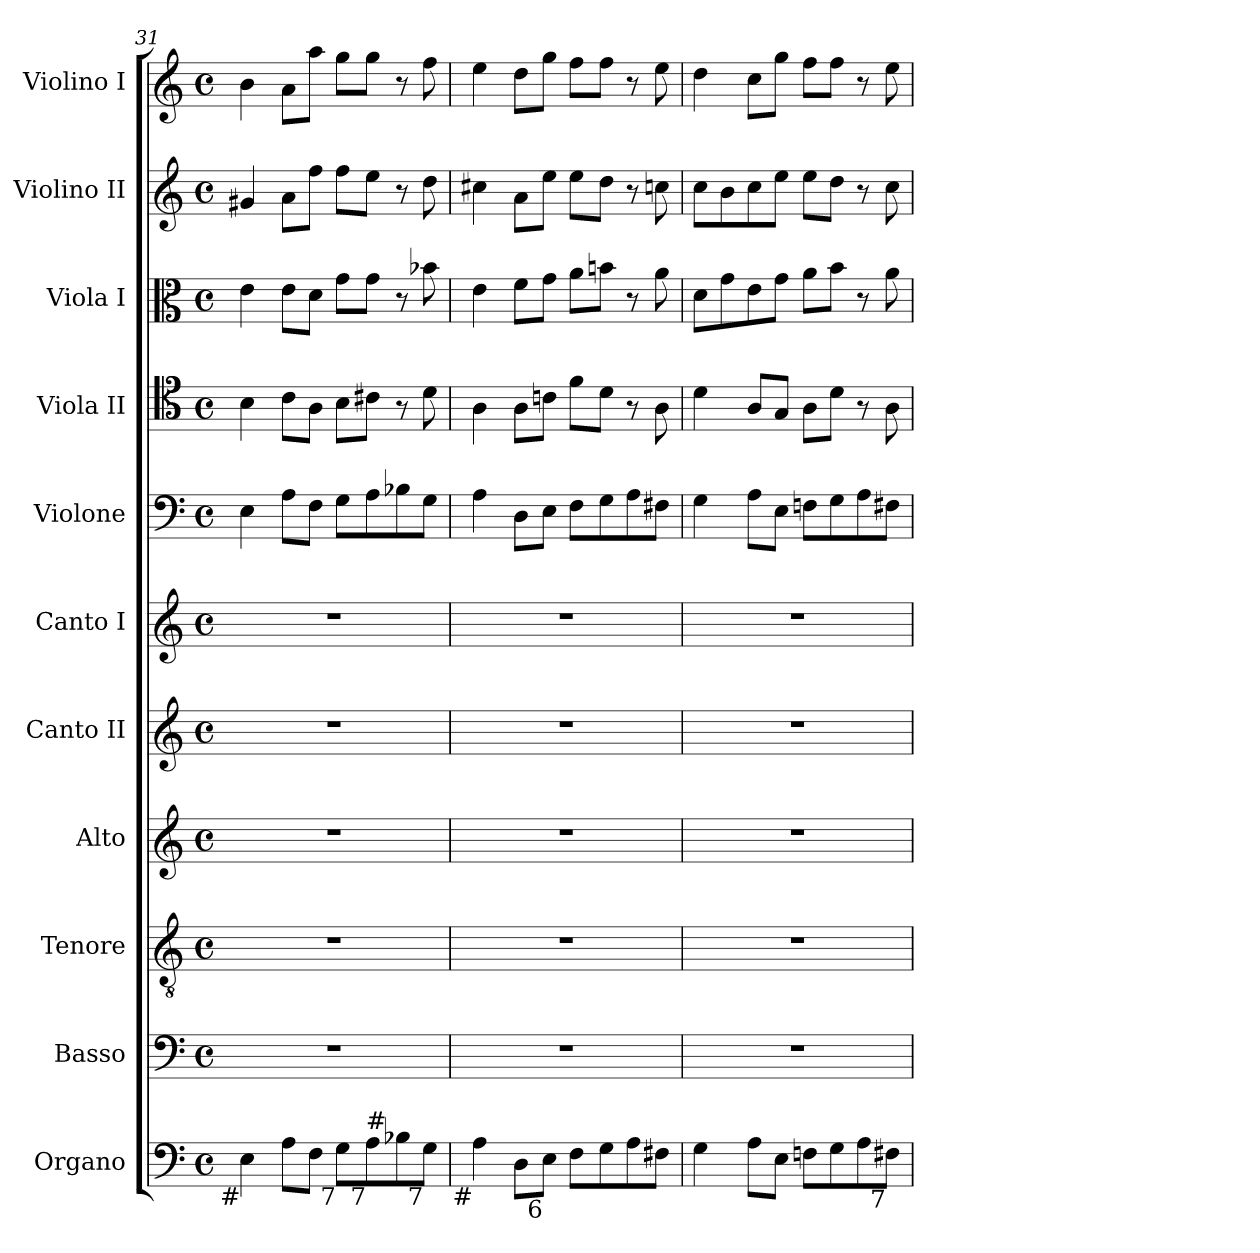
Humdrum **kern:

**kern	**kern	**kern	**kern	**kern	**kern	**kern	**kern	**kern	**kern	**kern
*part11	*part10	*part9	*part8	*part7	*part6	*part5	*part4	*part3	*part2	*part1
*staff11	*staff10	*staff9	*staff8	*staff7	*staff6	*staff5	*staff4	*staff3	*staff2	*staff1
*I"Organo	*I"Basso	*I"Tenore	*I"Alto	*I"Canto II	*I"Canto I	*I"Violone	*I"Viola II	*I"Viola I	*I"Violino II	*I"Violino I
*I'Org.	*I'B.	*I'T.	*I'A.	*I'C. II	*I'C. I	*I'Vne.	*I'Vla. II	*I'Vla. I	*I'Vl. II	*I'Vl. I
*clefF4	*clefF4	*clefGv2	*clefG2	*clefG2	*clefG2	*clefF4	*clefC4	*clefC3	*clefG2	*clefG2
*	*	*ITrd7c12	*	*	*	*	*	*	*	*
*k[]	*k[]	*k[]	*k[]	*k[]	*k[]	*k[]	*k[]	*k[]	*k[]	*k[]
*C:	*C:	*C:	*C:	*C:	*C:	*C:	*C:	*C:	*C:	*C:
*M4/4	*M4/4	*M4/4	*M4/4	*M4/4	*M4/4	*M4/4	*M4/4	*M4/4	*M4/4	*M4/4
*met(c)	*met(c)	*met(c)	*met(c)	*met(c)	*met(c)	*met(c)	*met(c)	*met(c)	*met(c)	*met(c)
=31	=31	=31	=31	=31	=31	=31	=31	=31	=31	=31
!LO:TX:b:rj:t=#	!	!	!	!	!	!	!	!	!	!
4Ei\	1r	1r	1r	1r	1r	4Ei\	4Bi\	4ei\	4g#Xi/	4bi\
8Ai\L	.	.	.	.	.	8Ai\L	8ci\L	8ei\L	8ai\L	8ai\L
8Fi\J	.	.	.	.	.	8Fi\J	8Ai\J	8di\J	8ffi\J	8aai\J
!LO:TX:b:rj:t=7	!	!	!	!	!	!	!	!	!	!
8Gi\L	.	.	.	.	.	8Gi\L	8Bi\L	8gi\L	8ffi\L	8ggi\L
!LO:TX:b:rj:t=7	!	!	!	!	!	!	!	!	!	!
!LO:TX:t=#	!	!	!	!	!	!	!	!	!	!
8Ai\	.	.	.	.	.	8Ai\	8c#Xi\J	8gi\J	8eei\J	8ggi\J
8B-Xi\	.	.	.	.	.	8B-Xi\	8r	8r	8r	8r
!LO:TX:b:rj:t=7	!	!	!	!	!	!	!	!	!	!
8Gi\J	.	.	.	.	.	8Gi\J	8di\	8b-Xi\	8ddi\	8ffi\
=32	=32	=32	=32	=32	=32	=32	=32	=32	=32	=32
!LO:TX:b:rj:t=#	!	!	!	!	!	!	!	!	!	!
4Ai\	1r	1r	1r	1r	1r	4Ai\	4Ai\	4ei\	4cc#Xi\	4eei\
8Di\L	.	.	.	.	.	8Di\L	8Ai\L	8fi\L	8ai\L	8ddi\L
!LO:TX:b:rj:t=6	!	!	!	!	!	!	!	!	!	!
8Ei\J	.	.	.	.	.	8Ei\J	8cni\J	8gi\J	8eei\J	8ggi\J
8Fi\L	.	.	.	.	.	8Fi\L	8fi\L	8ai\L	8eei\L	8ffi\L
8Gi\	.	.	.	.	.	8Gi\	8di\J	8bni\J	8ddi\J	8ffi\J
8Ai\	.	.	.	.	.	8Ai\	8r	8r	8r	8r
8F#Xi\J	.	.	.	.	.	8F#Xi\J	8Ai\	8ai\	8ccni\	8eei\
=33	=33	=33	=33	=33	=33	=33	=33	=33	=33	=33
4Gi\	1r	1r	1r	1r	1r	4Gi\	4di\	8di\L	8cci\L	4ddi\
.	.	.	.	.	.	.	.	8gi\	8bi\	.
8Ai\L	.	.	.	.	.	8Ai\L	8Ai/L	8ei\	8cci\	8cci\L
8Ei\J	.	.	.	.	.	8Ei\J	8Gi/J	8gi\J	8eei\J	8ggi\J
8Fni\L	.	.	.	.	.	8Fni\L	8Ai\L	8ai\L	8eei\L	8ffi\L
8Gi\	.	.	.	.	.	8Gi\	8di\J	8bi\J	8ddi\J	8ffi\J
8Ai\	.	.	.	.	.	8Ai\	8r	8r	8r	8r
!LO:TX:b:rj:t=7	!	!	!	!	!	!	!	!	!	!
8F#Xi\J	.	.	.	.	.	8F#Xi\J	8Ai\	8ai\	8cci\	8eei\
=	=	=	=	=	=	=	=	=	=	=
*-	*-	*-	*-	*-	*-	*-	*-	*-	*-	*-
